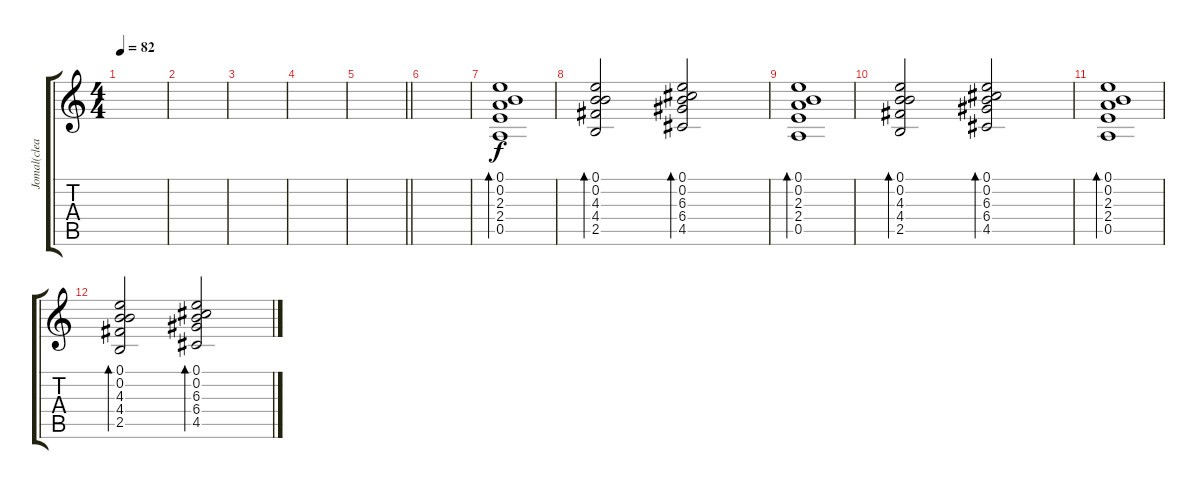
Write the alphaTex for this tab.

\track ("Jomal(clean)" "Jomal(clea") {instrument electricguitarclean}
\staff {score tabs}
\tuning (E4 B3 G3 D3 A2 E2) {hide}
\ts (4 4)
\tempo 82
\clef g2
\ks c
|
|
|
|
\barLineRight lightlight
|
|
(0.1 0.2 2.3 2.4 0.5).1{bd 120} |
(0.1 0.2 4.3 4.4 2.5).2{bd 120} (0.1 0.2 6.3 6.4 4.5).2{bd 120} |
(0.1 0.2 2.3 2.4 0.5).1{bd 120} |
(0.1 0.2 4.3 4.4 2.5).2{bd 120} (0.1 0.2 6.3 6.4 4.5).2{bd 120} |
(0.1 0.2 2.3 2.4 0.5).1{bd 120} |
(0.1 0.2 4.3 4.4 2.5).2{bd 120} (0.1 0.2 6.3 6.4 4.5).2{bd 120}
